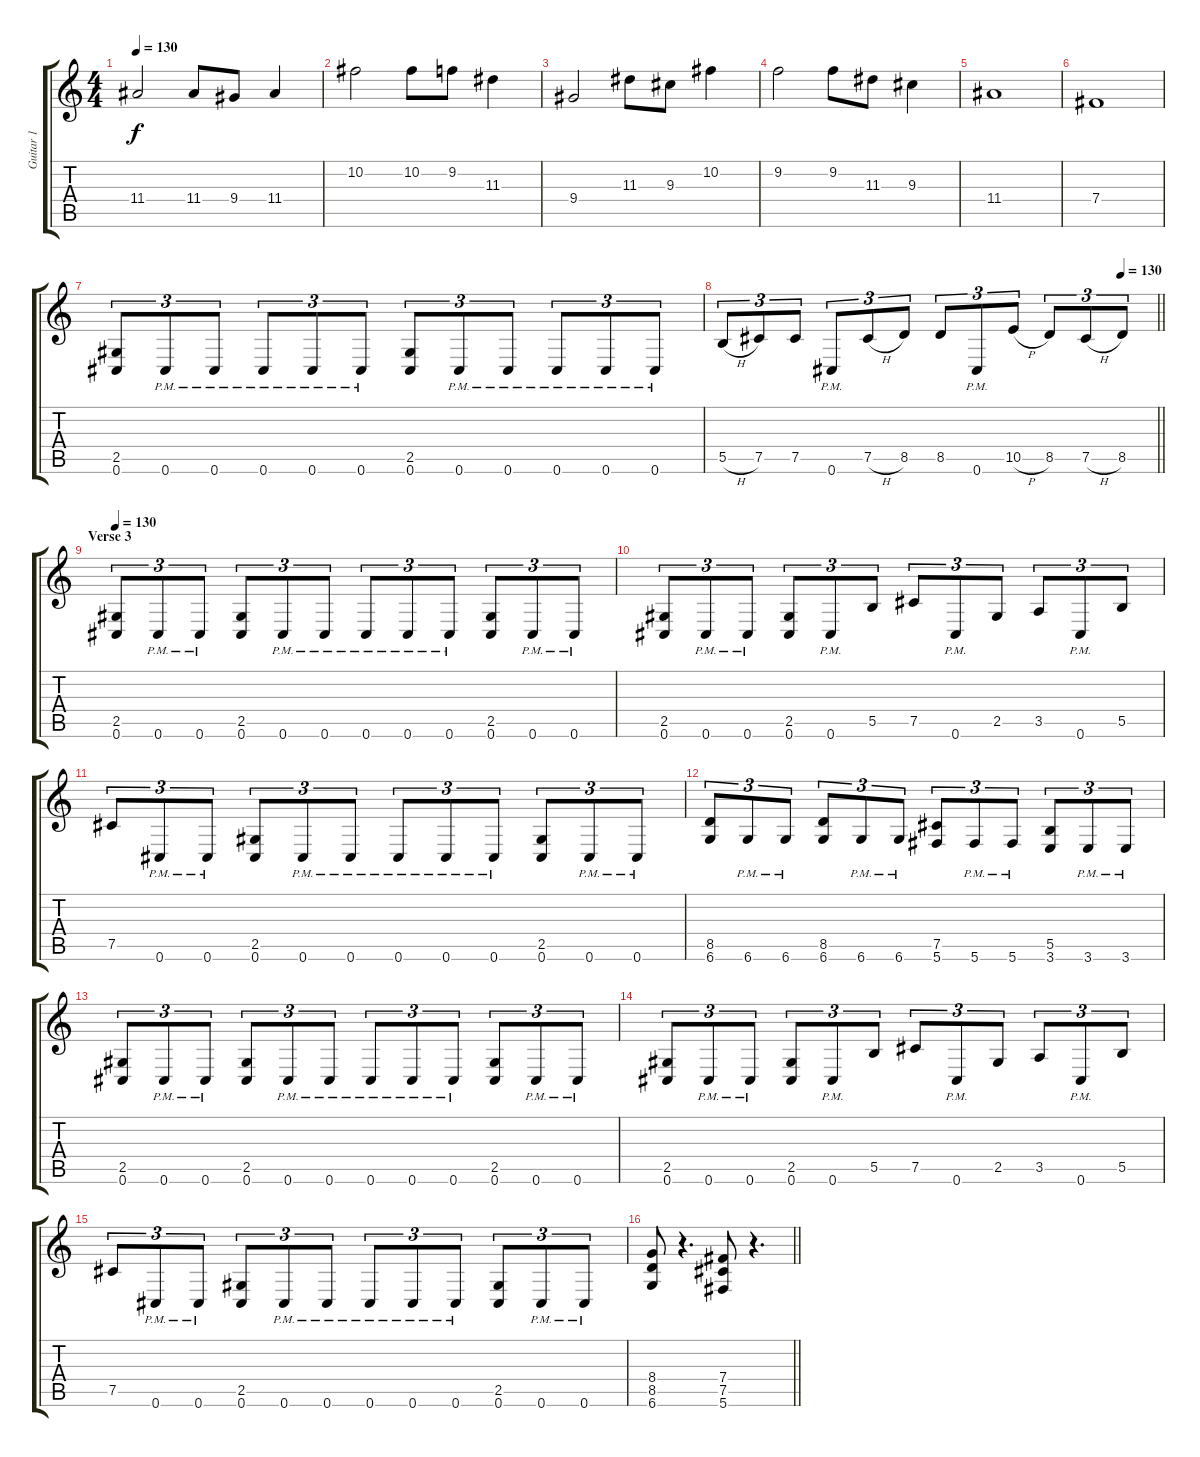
\track ("Guitar 1" "Guitar 1") {instrument overdrivenguitar}
\staff {score tabs}
\tuning (Db4 Ab3 E3 B2 Gb2 Db2) {hide}
\ts (4 4)
\tempo 130
\clef g2
\ks c
11.4.2{dy f} 11.4.8 9.4.8 11.4.4 |
10.2.2 10.2.8 9.2.8 11.3.4 |
9.4.2 11.3.8 9.3.8 10.2.4 |
9.2.2 9.2.8 11.3.8 9.3.4 |
11.4.1 |
7.4.1 |
(2.5 0.6).8{tu (3 2)} 0.6{pm}.8{tu (3 2)} 0.6{pm}.8{tu (3 2)} 0.6{pm}.8{tu (3 2)} 0.6{pm}.8{tu (3 2)} 0.6{pm}.8{tu (3 2)} (2.5 0.6).8{tu (3 2)} 0.6{pm}.8{tu (3 2)} 0.6{pm}.8{tu (3 2)} 0.6{pm}.8{tu (3 2)} 0.6{pm}.8{tu (3 2)} 0.6{pm}.8{tu (3 2)} |
\tempo (130 0.9166666666666666)
\barLineRight lightlight
5.5{h}.8{tu (3 2)} 7.5.8{tu (3 2)} 7.5.8{tu (3 2)} 0.6{pm}.8{tu (3 2)} 7.5{h}.8{tu (3 2)} 8.5.8{tu (3 2)} 8.5.8{tu (3 2)} 0.6{pm}.8{tu (3 2)} 10.5{h}.8{tu (3 2)} 8.5.8{tu (3 2)} 7.5{h}.8{tu (3 2)} 8.5.8{tu (3 2)} |
\section ("" "Verse 3")
\tempo 130
(2.5 0.6).8{tu (3 2)} 0.6{pm}.8{tu (3 2)} 0.6{pm}.8{tu (3 2)} (2.5 0.6).8{tu (3 2)} 0.6{pm}.8{tu (3 2)} 0.6{pm}.8{tu (3 2)} 0.6{pm}.8{tu (3 2)} 0.6{pm}.8{tu (3 2)} 0.6{pm}.8{tu (3 2)} (2.5 0.6).8{tu (3 2)} 0.6{pm}.8{tu (3 2)} 0.6{pm}.8{tu (3 2)} |
(2.5 0.6).8{tu (3 2)} 0.6{pm}.8{tu (3 2)} 0.6{pm}.8{tu (3 2)} (2.5 0.6).8{tu (3 2)} 0.6{pm}.8{tu (3 2)} 5.5.8{tu (3 2)} 7.5.8{tu (3 2)} 0.6{pm}.8{tu (3 2)} 2.5.8{tu (3 2)} 3.5.8{tu (3 2)} 0.6{pm}.8{tu (3 2)} 5.5.8{tu (3 2)} |
7.5.8{tu (3 2)} 0.6{pm}.8{tu (3 2)} 0.6{pm}.8{tu (3 2)} (2.5 0.6).8{tu (3 2)} 0.6{pm}.8{tu (3 2)} 0.6{pm}.8{tu (3 2)} 0.6{pm}.8{tu (3 2)} 0.6{pm}.8{tu (3 2)} 0.6{pm}.8{tu (3 2)} (2.5 0.6).8{tu (3 2)} 0.6{pm}.8{tu (3 2)} 0.6{pm}.8{tu (3 2)} |
(8.5 6.6).8{tu (3 2)} 6.6{pm}.8{tu (3 2)} 6.6{pm}.8{tu (3 2)} (8.5 6.6).8{tu (3 2)} 6.6{pm}.8{tu (3 2)} 6.6{pm}.8{tu (3 2)} (7.5 5.6).8{tu (3 2)} 5.6{pm}.8{tu (3 2)} 5.6{pm}.8{tu (3 2)} (5.5 3.6).8{tu (3 2)} 3.6{pm}.8{tu (3 2)} 3.6{pm}.8{tu (3 2)} |
(2.5 0.6).8{tu (3 2)} 0.6{pm}.8{tu (3 2)} 0.6{pm}.8{tu (3 2)} (2.5 0.6).8{tu (3 2)} 0.6{pm}.8{tu (3 2)} 0.6{pm}.8{tu (3 2)} 0.6{pm}.8{tu (3 2)} 0.6{pm}.8{tu (3 2)} 0.6{pm}.8{tu (3 2)} (2.5 0.6).8{tu (3 2)} 0.6{pm}.8{tu (3 2)} 0.6{pm}.8{tu (3 2)} |
(2.5 0.6).8{tu (3 2)} 0.6{pm}.8{tu (3 2)} 0.6{pm}.8{tu (3 2)} (2.5 0.6).8{tu (3 2)} 0.6{pm}.8{tu (3 2)} 5.5.8{tu (3 2)} 7.5.8{tu (3 2)} 0.6{pm}.8{tu (3 2)} 2.5.8{tu (3 2)} 3.5.8{tu (3 2)} 0.6{pm}.8{tu (3 2)} 5.5.8{tu (3 2)} |
7.5.8{tu (3 2)} 0.6{pm}.8{tu (3 2)} 0.6{pm}.8{tu (3 2)} (2.5 0.6).8{tu (3 2)} 0.6{pm}.8{tu (3 2)} 0.6{pm}.8{tu (3 2)} 0.6{pm}.8{tu (3 2)} 0.6{pm}.8{tu (3 2)} 0.6{pm}.8{tu (3 2)} (2.5 0.6).8{tu (3 2)} 0.6{pm}.8{tu (3 2)} 0.6{pm}.8{tu (3 2)} |
\barLineRight lightlight
(8.4 8.5 6.6).8 r.4{d} (7.4 7.5 5.6).8 r.4{d}
